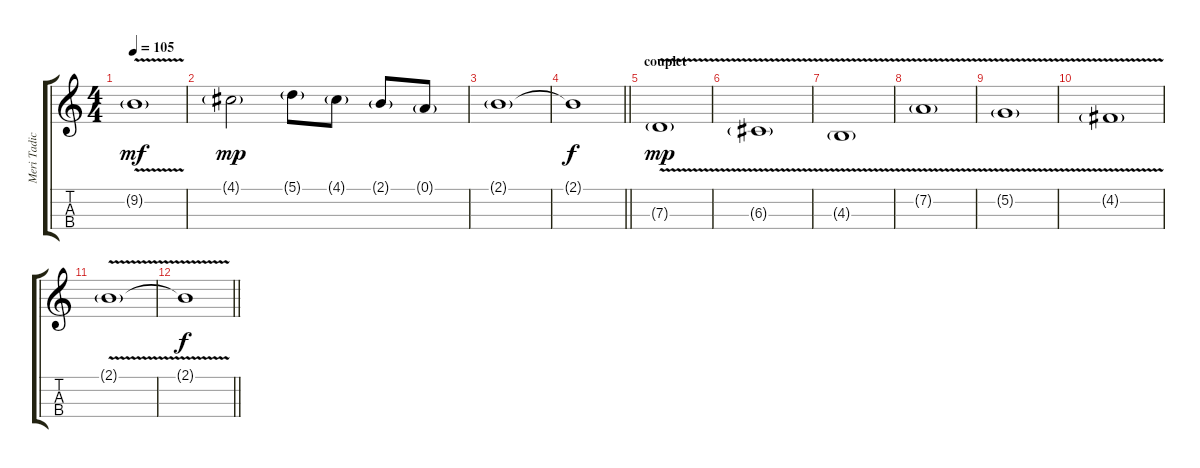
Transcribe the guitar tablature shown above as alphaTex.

\track ("Meri Tadic" "Meri Tadic") {instrument cello}
\staff {score tabs}
\tuning (A4 D4 G3 C3) {hide}
\ts (4 4)
\tempo 105
\clef g2
\ks c
9.2{v g}.1{dy mf} |
4.1{g}.2{dy mp} 5.1{g}.8 4.1{g}.8 2.1{g}.8 0.1{g}.8 |
2.1{g}.1 |
\barLineRight lightlight
2.1{t}.1{dy f} |
\section ("" "couplet")
7.3{v g}.1{dy mp} |
6.3{v g}.1 |
4.3{v g}.1 |
7.2{v g}.1 |
5.2{v g}.1 |
4.2{v g}.1 |
2.1{v g}.1 |
\barLineRight lightlight
2.1{t}.1{dy f}
